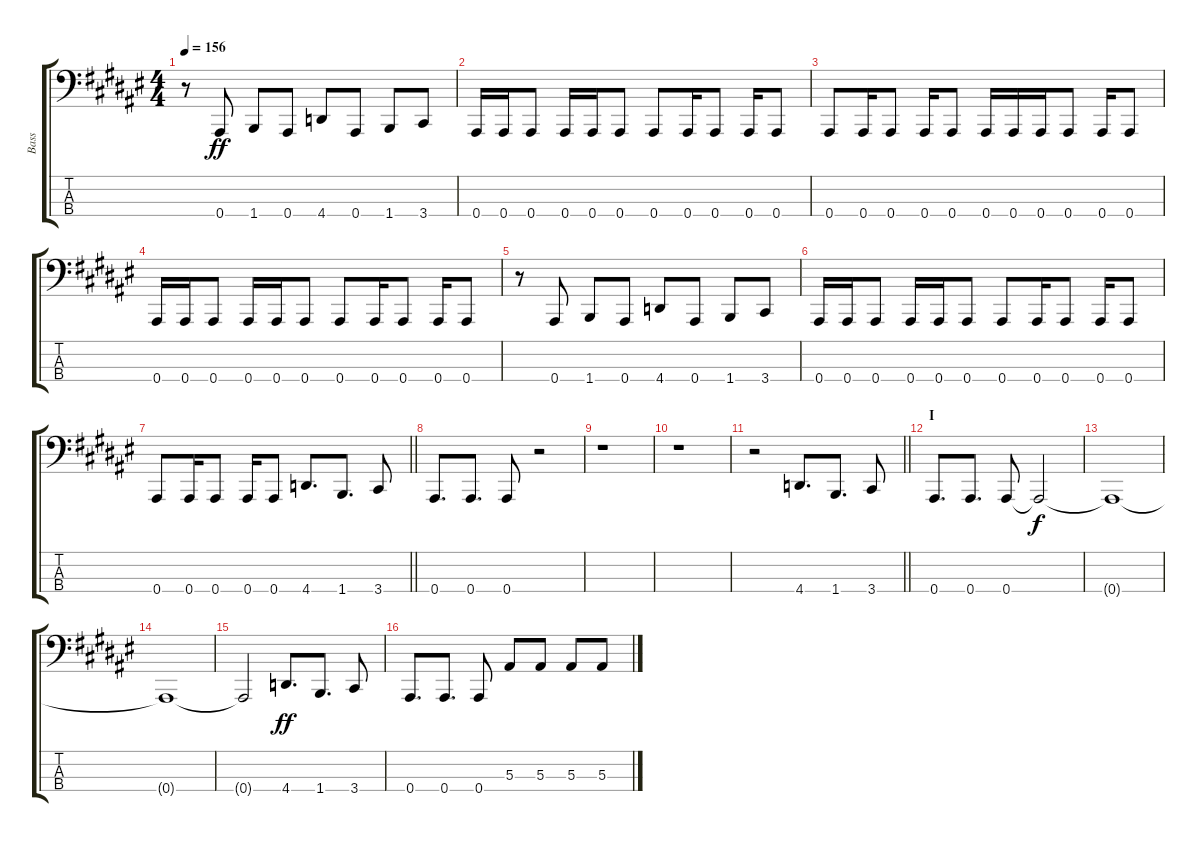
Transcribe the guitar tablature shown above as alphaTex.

\track ("Bass" "Bass") {instrument electricbasspick}
\staff {score tabs}
\tuning (Eb2 Bb1 F1 Bb0) {hide}
\ts (4 4)
\tempo 156
\clef f4
\ks f#
r.8{dy ff} 0.4.8 1.4.8 0.4.8 4.4.8 0.4.8 1.4.8 3.4.8 |
0.4.16 0.4.16 0.4.8 0.4.16 0.4.16 0.4.8 0.4.8 0.4.16 0.4.8 0.4.16 0.4.8 |
0.4.8 0.4.16 0.4.8 0.4.16 0.4.8 0.4.16 0.4.16 0.4.16 0.4.8 0.4.16 0.4.8 |
0.4.16 0.4.16 0.4.8 0.4.16 0.4.16 0.4.8 0.4.8 0.4.16 0.4.8 0.4.16 0.4.8 |
r.8 0.4.8 1.4.8 0.4.8 4.4.8 0.4.8 1.4.8 3.4.8 |
0.4.16 0.4.16 0.4.8 0.4.16 0.4.16 0.4.8 0.4.8 0.4.16 0.4.8 0.4.16 0.4.8 |
\barLineRight lightlight
0.4.8 0.4.16 0.4.8 0.4.16 0.4.8 4.4.8{d} 1.4.8{d} 3.4.8 |
\section ("" "")
0.4.8{d} 0.4.8{d} 0.4.8 r.2 |
r.1 |
r.1 |
\barLineRight lightlight
r.2 4.4.8{d} 1.4.8{d} 3.4.8 |
\section ("" "I")
0.4.8{d} 0.4.8{d} 0.4.8 0.4{t}.2{dy f} |
0.4{t}.1 |
0.4{t}.1 |
0.4{t}.2 4.4.8{d dy ff} 1.4.8{d} 3.4.8 |
0.4.8{d} 0.4.8{d} 0.4.8 5.3.8 5.3.8 5.3.8 5.3.8
